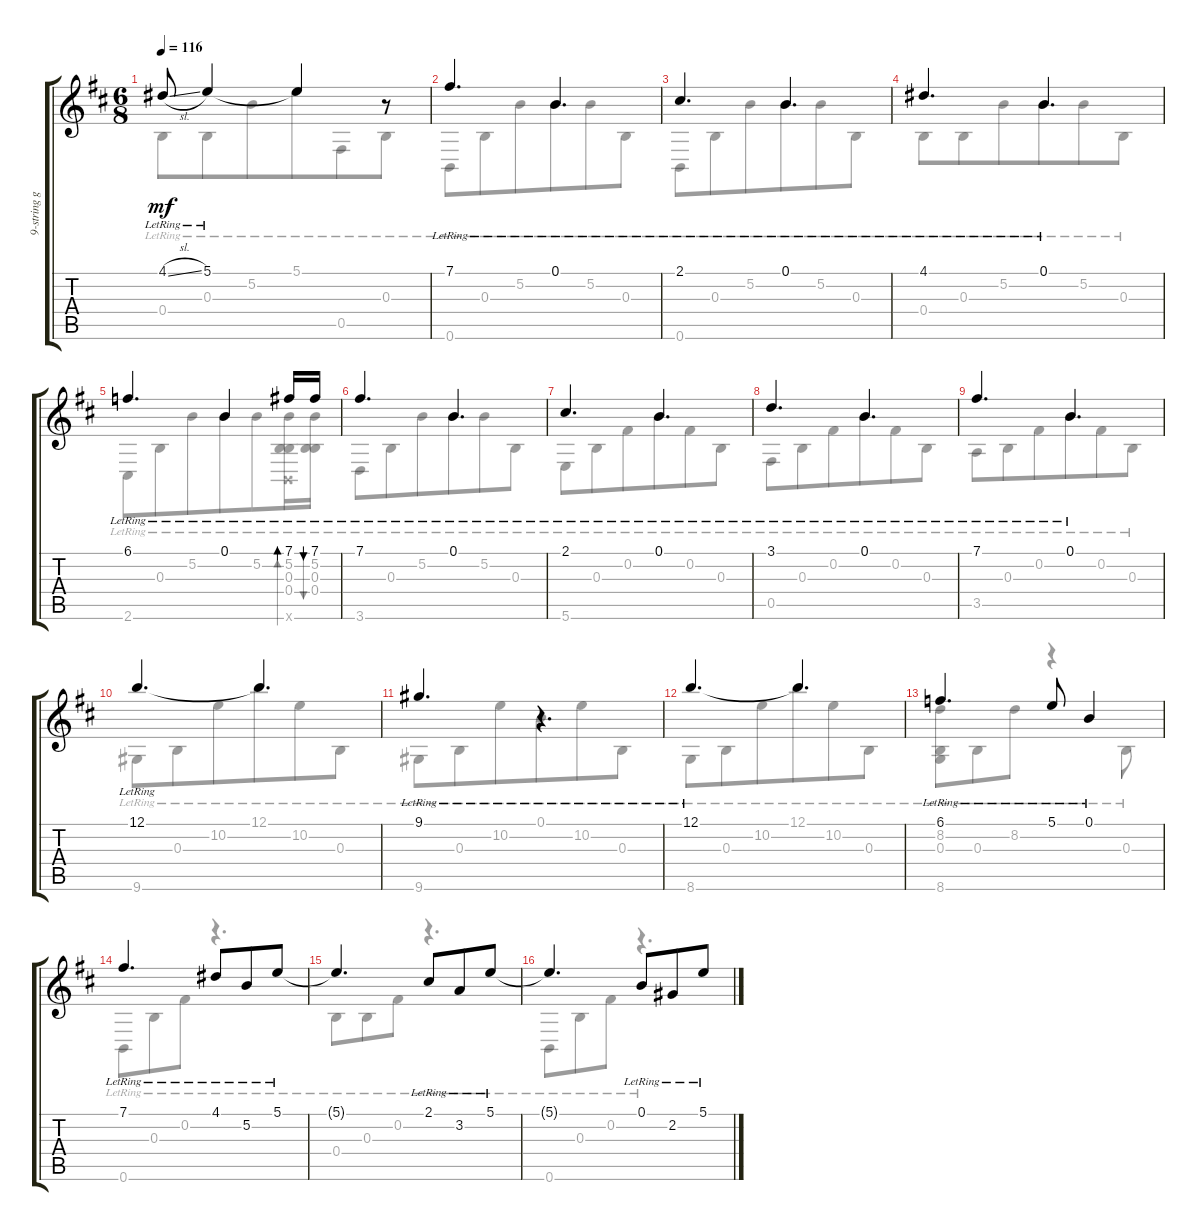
\track ("9-string guitar" "9-string g") {instrument acousticguitarsteel}
\staff {score tabs}
\tuning (B3 Gb3 B2 B2 Gb2 B1) {hide}
\voice
\ts (6 8)
\tempo 116
\clef g2
\ks d
4.1{sl lr}.8{dy mf} 5.1{lr}.4 5.1{t}.4 r.8 |
7.1{lr}.4{d} 0.1{lr}.4{d} |
2.1{lr}.4{d} 0.1{lr}.4{d} |
4.1{lr}.4{d} 0.1{lr}.4{d} |
6.1{lr}.4{d} 0.1{lr}.4 7.1{lr}.16{bd 30} 7.1{lr}.16{bu 30} |
7.1{lr}.4{d} 0.1{lr}.4{d} |
2.1{lr}.4{d} 0.1{lr}.4{d} |
3.1{lr}.4{d} 0.1{lr}.4{d} |
7.1{lr}.4{d} 0.1{lr}.4{d} |
12.1{lr}.4{d} 12.1{t}.4{d} |
9.1{lr}.4{d} r.4{d} |
12.1{lr}.4{d} 12.1{t}.4{d} |
6.1{lr}.4{d} 5.1{lr}.8 0.1{lr}.4 |
7.1{lr}.4{d} 4.1{lr}.8 5.2{lr}.8 5.1{lr}.8 |
5.1{t}.4{d} 2.1{lr}.8 3.2{lr}.8 5.1{lr}.8 |
5.1{t}.4{d} 0.1{lr}.8 2.2{lr}.8 5.1{lr}.8
\voice
\clef g2
\ottava regular
\simile none
\ks d
0.4{lr}.8{dy mf} 0.3{lr}.8 5.2{lr}.8{beam merge} 5.1{lr}.8 0.5{lr}.8 0.3{lr}.8 |
0.6{lr}.8 0.3{lr}.8 5.2{lr}.8{beam merge} 0.1{lr}.8 5.2{lr}.8 0.3{lr}.8 |
0.6{lr}.8 0.3{lr}.8 5.2{lr}.8{beam merge} 0.1{lr}.8 5.2{lr}.8 0.3{lr}.8 |
0.4{lr}.8 0.3{lr}.8 5.2{lr}.8{beam merge} 0.1{lr}.8 5.2{lr}.8 0.3{lr}.8 |
2.6{lr}.8 0.3{lr}.8 5.2{lr}.8{beam merge} 0.1{lr}.8 5.2{lr}.8 (5.2{lr} 0.3{lr} 0.4{lr} 0.6{x}).16{bd 30} (5.2{lr} 0.3{lr} 0.4{lr}).16{bu 30} |
3.6{lr}.8 0.3{lr}.8 5.2{lr}.8{beam merge} 0.1{lr}.8 5.2{lr}.8 0.3{lr}.8 |
5.6{lr}.8 0.3{lr}.8 0.2{lr}.8{beam merge} 0.1{lr}.8 0.2{lr}.8 0.3{lr}.8 |
0.5{lr}.8 0.3{lr}.8 0.2{lr}.8{beam merge} 0.1{lr}.8 0.2{lr}.8 0.3{lr}.8 |
3.5{lr}.8 0.3{lr}.8 0.2{lr}.8{beam merge} 0.1{lr}.8 0.2{lr}.8 0.3{lr}.8 |
9.6{lr}.8 0.3{lr}.8 10.2{lr}.8{beam merge} 12.1{lr}.8 10.2{lr}.8 0.3{lr}.8 |
9.6{lr}.8 0.3{lr}.8 10.2{lr}.8{beam merge} 0.1{lr}.8 10.2{lr}.8 0.3{lr}.8 |
8.6{lr}.8 0.3{lr}.8 10.2{lr}.8{beam merge} 12.1{lr}.8 10.2{lr}.8 0.3{lr}.8 |
(8.2{lr} 0.3{lr} 8.6{lr}).8 0.3{lr}.8 8.2{lr}.8 r.4 0.3{lr}.8 |
0.6{lr}.8 0.3{lr}.8 0.2{lr}.8 r.4{d} |
0.4{lr}.8 0.3{lr}.8 0.2{lr}.8 r.4{d} |
0.6{lr}.8 0.3{lr}.8 0.2{lr}.8 r.4{d}
